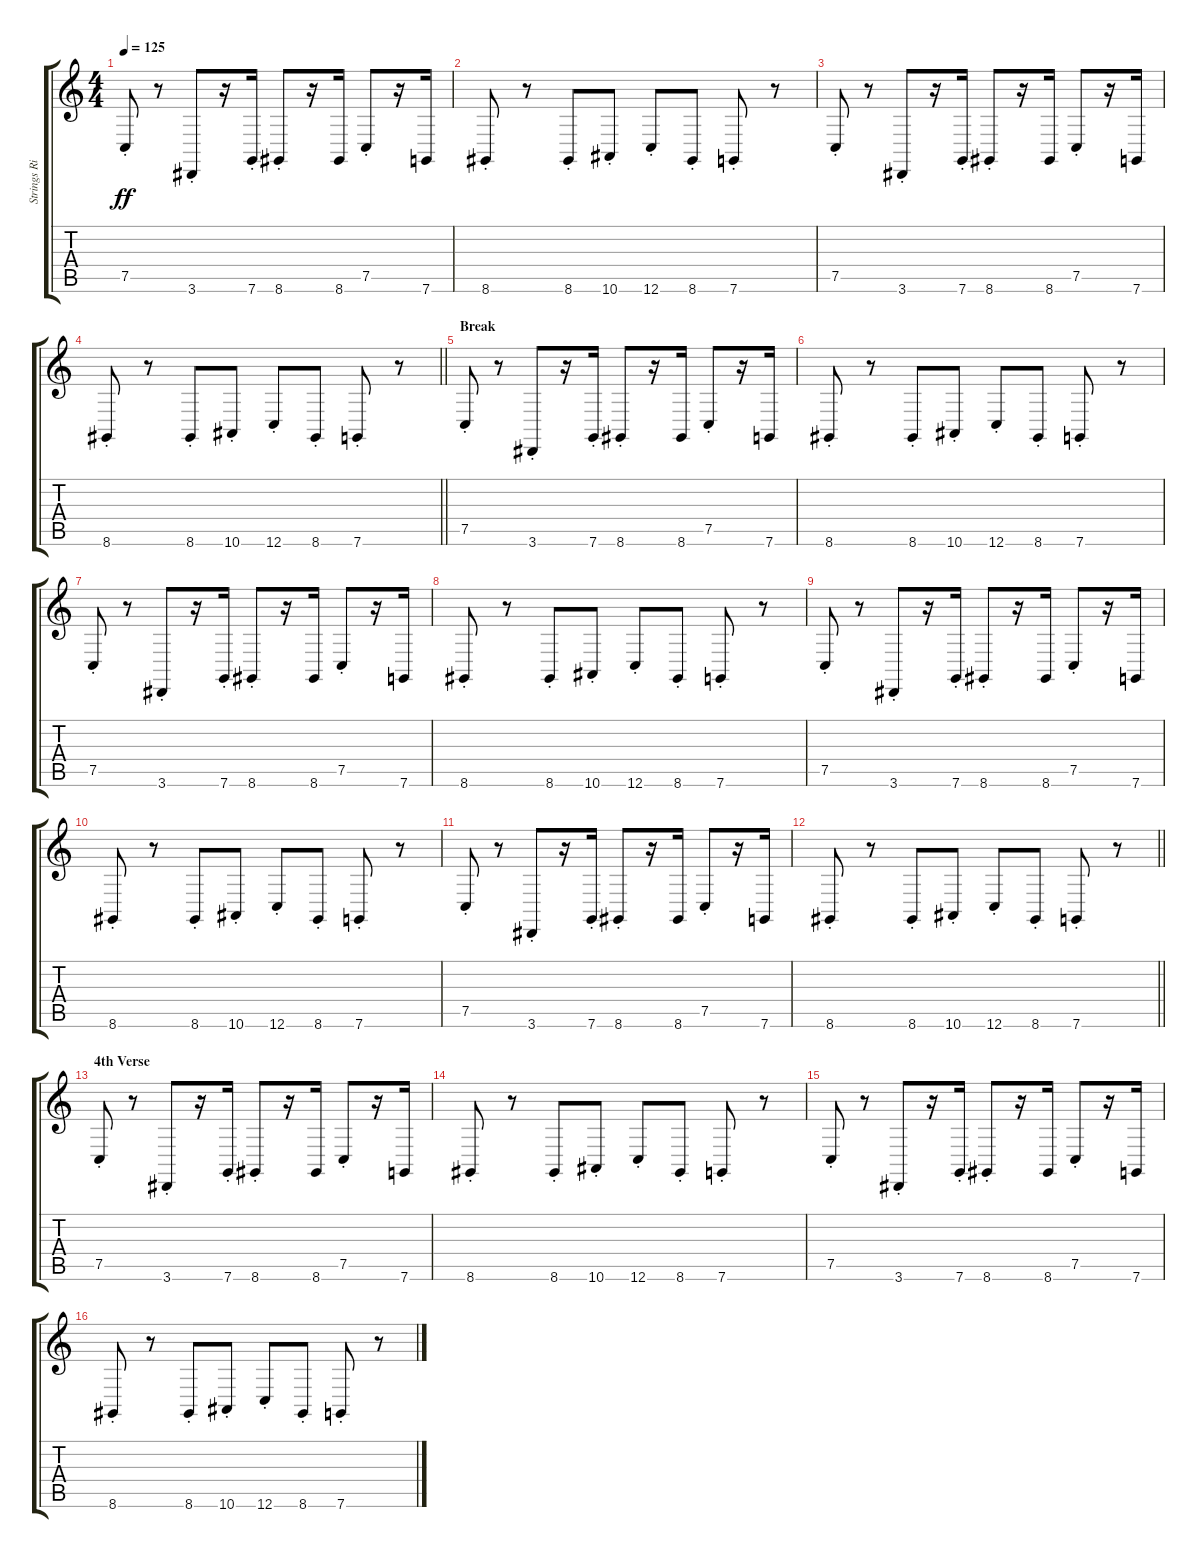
\track ("Strings Right" "Strings Ri") {instrument stringensemble1}
\staff {score tabs}
\tuning (C4 G3 Eb3 Bb2 F2 C2) {hide}
\ts (4 4)
\tempo 125
\clef g2
\ks c
7.5{st}.8{dy ff} r.8 3.6{st}.8 r.16 7.6{st}.16 8.6{st}.8 r.16 8.6.16 7.5{st}.8 r.16 7.6.16 |
8.6{st}.8 r.8 8.6{st}.8 10.6{st}.8 12.6{st}.8 8.6{st}.8 7.6{st}.8 r.8 |
7.5{st}.8 r.8 3.6{st}.8 r.16 7.6{st}.16 8.6{st}.8 r.16 8.6.16 7.5{st}.8 r.16 7.6.16 |
\barLineRight lightlight
8.6{st}.8 r.8 8.6{st}.8 10.6{st}.8 12.6{st}.8 8.6{st}.8 7.6{st}.8 r.8 |
\section ("" "Break")
7.5{st}.8 r.8 3.6{st}.8 r.16 7.6{st}.16 8.6{st}.8 r.16 8.6.16 7.5{st}.8 r.16 7.6.16 |
8.6{st}.8 r.8 8.6{st}.8 10.6{st}.8 12.6{st}.8 8.6{st}.8 7.6{st}.8 r.8 |
7.5{st}.8 r.8 3.6{st}.8 r.16 7.6{st}.16 8.6{st}.8 r.16 8.6.16 7.5{st}.8 r.16 7.6.16 |
8.6{st}.8 r.8 8.6{st}.8 10.6{st}.8 12.6{st}.8 8.6{st}.8 7.6{st}.8 r.8 |
7.5{st}.8 r.8 3.6{st}.8 r.16 7.6{st}.16 8.6{st}.8 r.16 8.6.16 7.5{st}.8 r.16 7.6.16 |
8.6{st}.8 r.8 8.6{st}.8 10.6{st}.8 12.6{st}.8 8.6{st}.8 7.6{st}.8 r.8 |
7.5{st}.8 r.8 3.6{st}.8 r.16 7.6{st}.16 8.6{st}.8 r.16 8.6.16 7.5{st}.8 r.16 7.6.16 |
\barLineRight lightlight
8.6{st}.8 r.8 8.6{st}.8 10.6{st}.8 12.6{st}.8 8.6{st}.8 7.6{st}.8 r.8 |
\section ("" "4th Verse")
7.5{st}.8 r.8 3.6{st}.8 r.16 7.6{st}.16 8.6{st}.8 r.16 8.6.16 7.5{st}.8 r.16 7.6.16 |
8.6{st}.8 r.8 8.6{st}.8 10.6{st}.8 12.6{st}.8 8.6{st}.8 7.6{st}.8 r.8 |
7.5{st}.8 r.8 3.6{st}.8 r.16 7.6{st}.16 8.6{st}.8 r.16 8.6.16 7.5{st}.8 r.16 7.6.16 |
8.6{st}.8 r.8 8.6{st}.8 10.6{st}.8 12.6{st}.8 8.6{st}.8 7.6{st}.8 r.8
